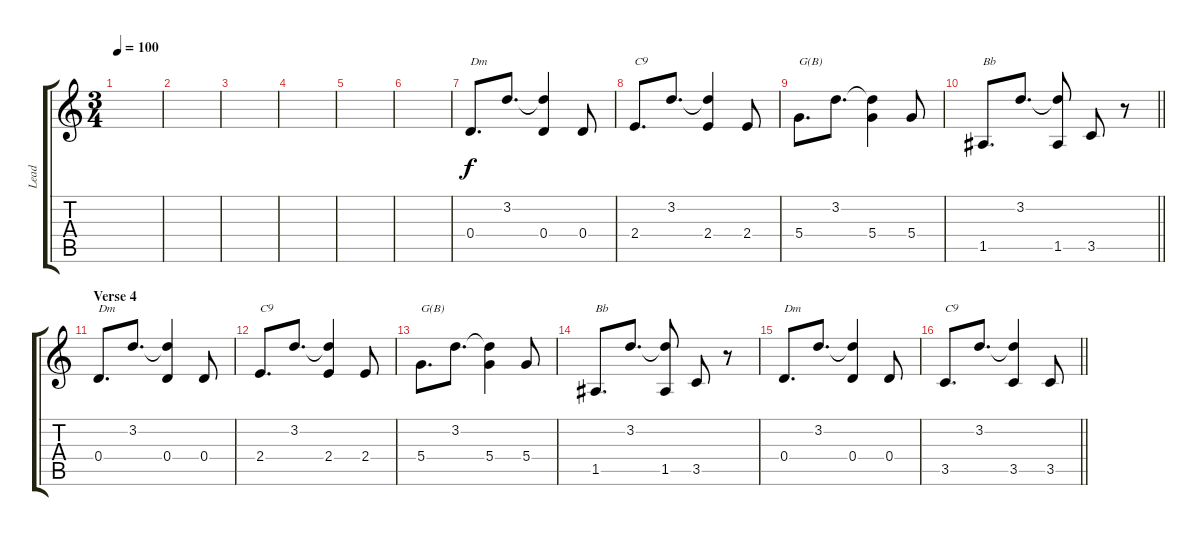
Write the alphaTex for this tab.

\track ("Lead" "Lead") {instrument distortionguitar}
\staff {score tabs}
\tuning (E4 B3 G3 D3 A2 E2) {hide}
\ts (3 4)
\tempo 100
\clef g2
\ks c
|
|
|
|
|
|
0.4.8{d txt "Dm"} 3.2.8{d} (3.2{t} 0.4).4 0.4.8 |
2.4.8{d txt "C9"} 3.2.8{d} (3.2{t} 2.4).4 2.4.8 |
5.4.8{d txt "G(B)"} 3.2.8{d} (3.2{t} 5.4).4 5.4.8 |
\barLineRight lightlight
1.5.8{d txt "Bb"} 3.2.8{d} (3.2{t} 1.5).8 3.5.8 r.8 |
\section ("" "Verse 4")
0.4.8{d txt "Dm"} 3.2.8{d} (3.2{t} 0.4).4 0.4.8 |
2.4.8{d txt "C9"} 3.2.8{d} (3.2{t} 2.4).4 2.4.8 |
5.4.8{d txt "G(B)"} 3.2.8{d} (3.2{t} 5.4).4 5.4.8 |
1.5.8{d txt "Bb"} 3.2.8{d} (3.2{t} 1.5).8 3.5.8 r.8 |
0.4.8{d txt "Dm"} 3.2.8{d} (3.2{t} 0.4).4 0.4.8 |
\barLineRight lightlight
3.5.8{d txt "C9"} 3.2.8{d} (3.2{t} 3.5).4 3.5.8
